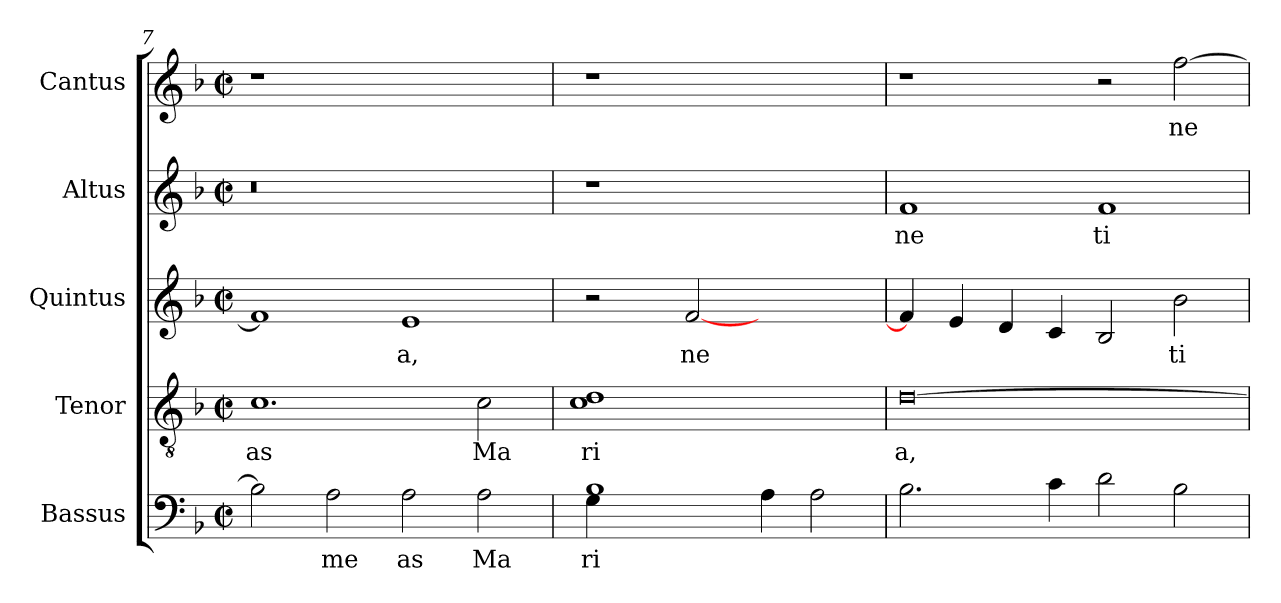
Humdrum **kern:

**kern	**text	**kern	**text	**kern	**text	**kern	**text	**kern	**text
*part5	*part5	*part4	*part4	*part3	*part3	*part2	*part2	*part1	*part1
*staff5	*staff5	*staff4	*staff4	*staff3	*staff3	*staff2	*staff2	*staff1	*staff1
*I"Bassus	*	*I"Tenor	*	*I"Quintus	*	*I"Altus	*	*I"Cantus	*
*clefF4	*	*clefGv2	*	*clefG2	*	*clefG2	*	*clefG2	*
*k[b-]	*	*k[b-]	*	*k[b-]	*	*k[b-]	*	*k[b-]	*
*F:	*	*F:	*	*F:	*	*F:	*	*F:	*
*M2/2	*	*M2/2	*	*M2/2	*	*M2/2	*	*M2/2	*
*met(c|)	*	*met(c|)	*	*met(c|)	*	*met(c|)	*	*met(c|)	*
=7	=7	=7	=7	=7	=7	=7	=7	=7	=7
!	!LO:LY:b:cj	!	!LO:LY:b:cj	!	!LO:LY:b	!	!	!	!
2B-\]	.	1.c	as	1f]	.	0r	.	1r	.
!	!LO:LY:b:cj	!	!	!	!	!	!	!	!
2A\	me	.	.	.	.	.	.	.	.
!	!LO:LY:b:cj	!	!	!	!LO:LY:b	!	!	!	!
2A\	as	.	.	1e	a,	.	.	1ryy	.
!	!LO:LY:b:cj	!	!LO:LY:b:cj	!	!	!	!	!	!
2A\	Ma	2c\	Ma	.	.	.	.	.	.
=8	=8	=8	=8	=8	=8	=8	=8	=8	=8
*^	*	*	*	*	*	*	*	*	*
!	!	!LO:LY:b:cj	!	!LO:LY:b:cj	!	!	!	!	!	!
1B-	4G\	ri	1d 1c	ri	2r	.	1r	.	1r	.
.	1.ryy	.	.	.	.	.	.	.	.	.
!	!	!	!	!	!	!LO:LY:b	!	!	!	!
.	.	.	.	.	[<2f/	ne	.	.	.	.
!	!	!LO:LY:b:cj	!	!	!	!	!	!	!	!
4A\	.	.	2.ryy	.	2.ryy	.	2.ryy	.	2.ryy	.
!	!	!LO:LY:b:cj	!	!	!	!	!	!	!	!
2A\	.	.	.	.	.	.	.	.	.	.
*v	*v	*	*	*	*	*	*	*	*	*
=9	=9	=9	=9	=9	=9	=9	=9	=9	=9
!	!LO:LY:b:cj	!	!LO:LY:b:cj	!	!LO:LY:b	!	!LO:LY:b	!	!
2.B-\	.	[>0d	a,	4f/]	.	1f	ne	1r	.
!	!	!	!	!	!LO:LY:b	!	!	!	!
.	.	.	.	4e/	.	.	.	.	.
!	!	!	!	!	!LO:LY:b	!	!	!	!
.	.	.	.	4d/	.	.	.	.	.
!	!LO:LY:b:cj	!	!	!	!LO:LY:b	!	!	!	!
4c\	.	.	.	4c/	.	.	.	.	.
!	!LO:LY:b:cj	!	!	!	!LO:LY:b	!	!LO:LY:b	!	!
2d\	.	.	.	2B-/	.	1f	ti	2r	.
!	!LO:LY:b:cj	!	!	!	!LO:LY:b	!	!	!	!LO:LY:b:cj
2B-\	.	.	.	2b-\	ti	.	.	[>2ff\	ne
=	=	=	=	=	=	=	=	=	=
*-	*-	*-	*-	*-	*-	*-	*-	*-	*-
